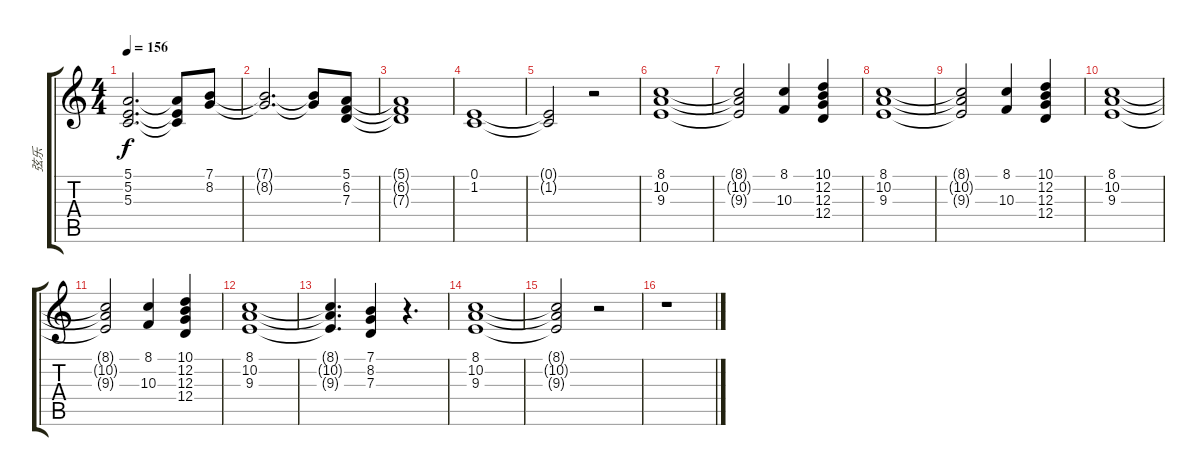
\track ("弦乐" "弦乐") {instrument stringensemble1}
\staff {score tabs}
\tuning (E4 B3 G3 D3 A2 E2) {hide}
\ts (4 4)
\tempo 156
\clef g2
\ks c
(5.1 5.2 5.3).2{d dy f} (5.1{t} 5.2{t} 5.3{t}).8 (7.1 8.2).8 |
(7.1{t} 8.2{t}).2{d} (7.1{t} 8.2{t}).8 (5.1 6.2 7.3).8 |
(5.1{t} 6.2{t} 7.3{t}).1 |
(0.1 1.2).1 |
(0.1{t} 1.2{t}).2 r.2 |
(8.1 10.2 9.3).1 |
(8.1{t} 10.2{t} 9.3{t}).2 (8.1 10.3).4 (10.1 12.2 12.3 12.4).4 |
(8.1 10.2 9.3).1 |
(8.1{t} 10.2{t} 9.3{t}).2 (8.1 10.3).4 (10.1 12.2 12.3 12.4).4 |
(8.1 10.2 9.3).1 |
(8.1{t} 10.2{t} 9.3{t}).2 (8.1 10.3).4 (10.1 12.2 12.3 12.4).4 |
(8.1 10.2 9.3).1 |
(8.1{t} 10.2{t} 9.3{t}).4{d} (7.1 8.2 7.3).4 r.4{d} |
(8.1 10.2 9.3).1 |
(8.1{t} 10.2{t} 9.3{t}).2 r.2 |
r.1
